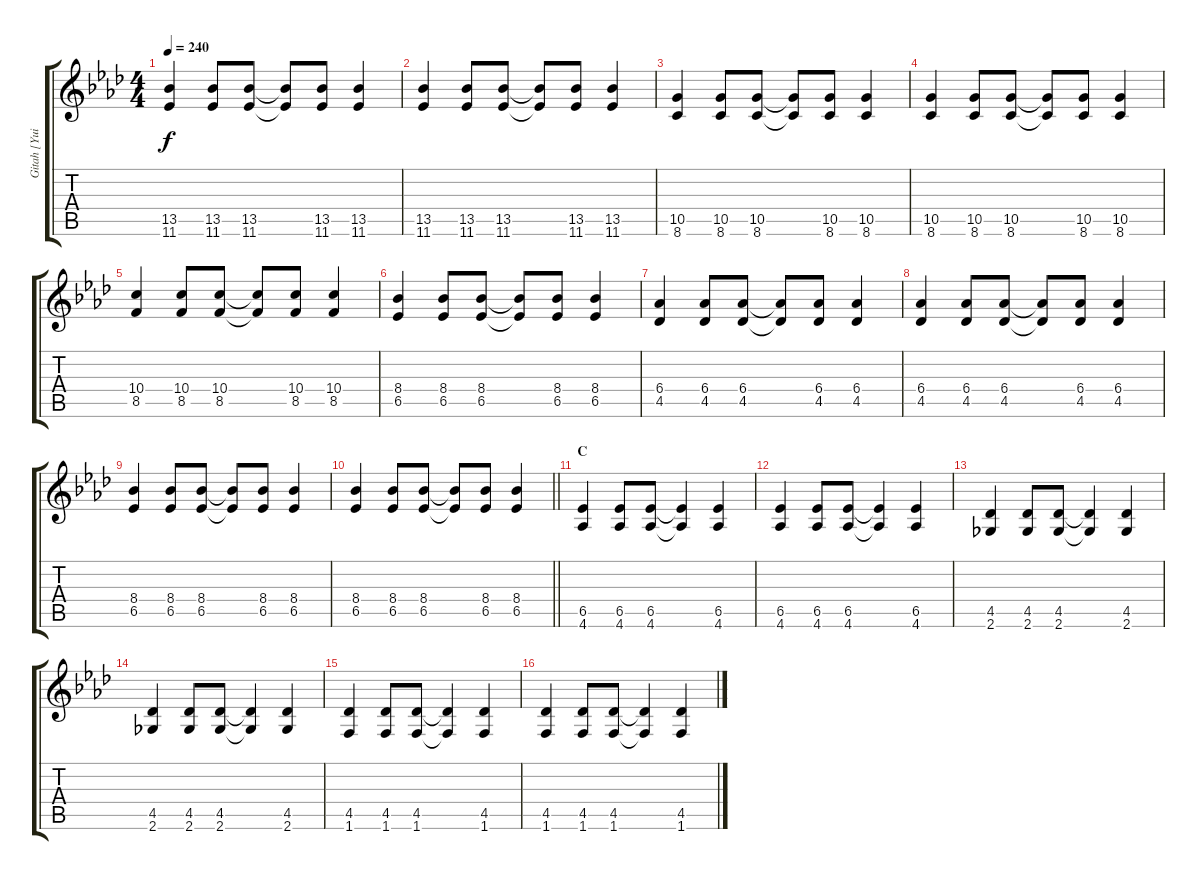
\track ("Gitah [Yui]" "Gitah [Yui") {instrument overdrivenguitar}
\staff {score tabs}
\tuning (E4 B3 G3 D3 A2 E2) {hide}
\ts (4 4)
\tempo 240
\clef g2
\ks ab
(13.5 11.6).4{dy f} (13.5 11.6).8 (13.5 11.6).8 (13.5{t} 11.6{t}).8 (13.5 11.6).8 (13.5 11.6).4 |
(13.5 11.6).4 (13.5 11.6).8 (13.5 11.6).8 (13.5{t} 11.6{t}).8 (13.5 11.6).8 (13.5 11.6).4 |
(10.5 8.6).4 (10.5 8.6).8 (10.5 8.6).8 (10.5{t} 8.6{t}).8 (10.5 8.6).8 (10.5 8.6).4 |
(10.5 8.6).4 (10.5 8.6).8 (10.5 8.6).8 (10.5{t} 8.6{t}).8 (10.5 8.6).8 (10.5 8.6).4 |
(10.4 8.5).4 (10.4 8.5).8 (10.4 8.5).8 (10.4{t} 8.5{t}).8 (10.4 8.5).8 (10.4 8.5).4 |
(8.4 6.5).4 (8.4 6.5).8 (8.4 6.5).8 (8.4{t} 6.5{t}).8 (8.4 6.5).8 (8.4 6.5).4 |
(6.4 4.5).4 (6.4 4.5).8 (6.4 4.5).8 (6.4{t} 4.5{t}).8 (6.4 4.5).8 (6.4 4.5).4 |
(6.4 4.5).4 (6.4 4.5).8 (6.4 4.5).8 (6.4{t} 4.5{t}).8 (6.4 4.5).8 (6.4 4.5).4 |
(8.4 6.5).4 (8.4 6.5).8 (8.4 6.5).8 (8.4{t} 6.5{t}).8 (8.4 6.5).8 (8.4 6.5).4 |
\barLineRight lightlight
(8.4 6.5).4 (8.4 6.5).8 (8.4 6.5).8 (8.4{t} 6.5{t}).8 (8.4 6.5).8 (8.4 6.5).4 |
\section ("" "C")
(6.5 4.6).4 (6.5 4.6).8 (6.5 4.6).8 (6.5{t} 4.6{t}).4 (6.5 4.6).4 |
(6.5 4.6).4 (6.5 4.6).8 (6.5 4.6).8 (6.5{t} 4.6{t}).4 (6.5 4.6).4 |
(4.5 2.6).4 (4.5 2.6).8 (4.5 2.6).8 (4.5{t} 2.6{t}).4 (4.5 2.6).4 |
(4.5 2.6).4 (4.5 2.6).8 (4.5 2.6).8 (4.5{t} 2.6{t}).4 (4.5 2.6).4 |
(4.5 1.6).4 (4.5 1.6).8 (4.5 1.6).8 (4.5{t} 1.6{t}).4 (4.5 1.6).4 |
(4.5 1.6).4 (4.5 1.6).8 (4.5 1.6).8 (4.5{t} 1.6{t}).4 (4.5 1.6).4
